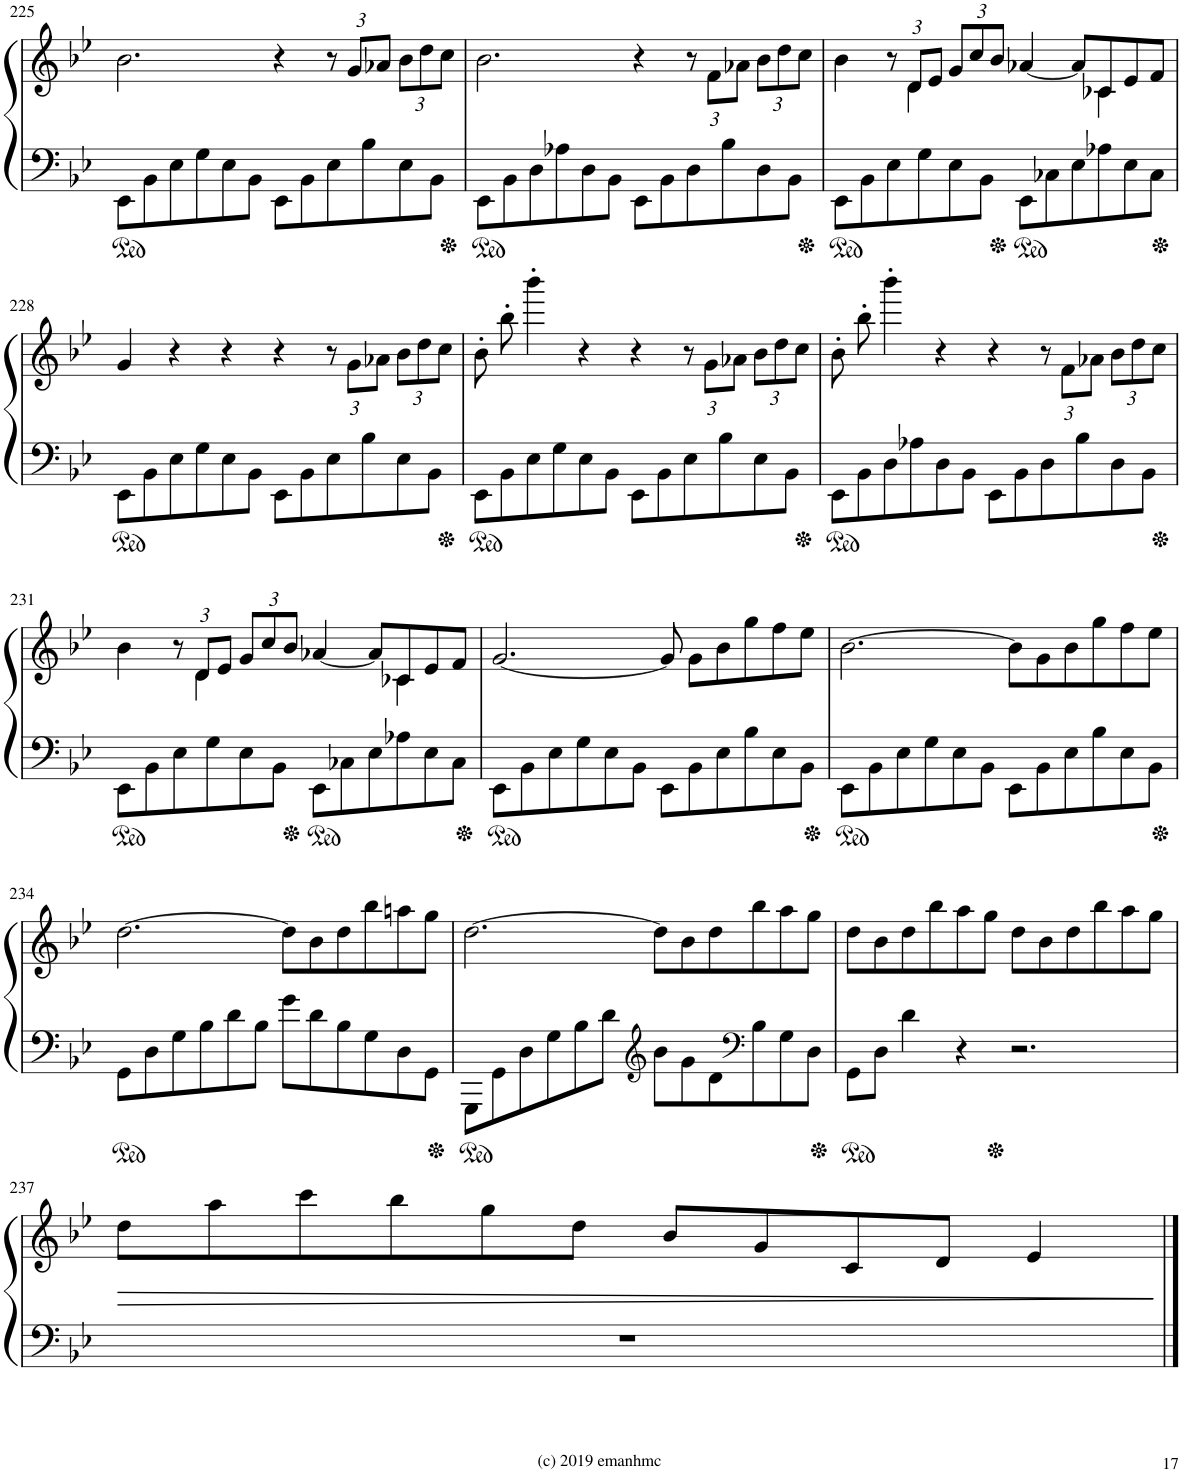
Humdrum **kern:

**kern	**kern	**dynam
*part1	*part1	*part1
*staff2	*staff1	*staff1/2
*I"Piano	*	*
*I'Pno.	*	*
!!LO:PB:g=z
*clefF4	*clefG2	*
*k[b-e-]	*k[b-e-]	*
*M6/4	*M6/4	*
=225	=225	=225
8EE-\L	2.b-\	.
8BB-\	.	.
8E-\	.	.
8G\	.	.
8E-\	.	.
8BB-\J	.	.
8EE-\L	4r	.
8BB-\	.	.
*	*Xbrackettup	*
8E-\	12r	.
.	12g/L	.
8B-\	.	.
.	12a-X/J	.
8E-\	12b-\L	.
.	12dd\	.
8BB-\J	.	.
.	12cc\J	.
=226	=226	=226
8EE-\L	2.b-\	.
8BB-\	.	.
8D\	.	.
8A-X\	.	.
8D\	.	.
8BB-\J	.	.
8EE-\L	4r	.
8BB-\	.	.
8D\	12r	.
.	12f\L	.
8B-\	.	.
.	12a-X\J	.
8D\	12b-\L	.
.	12dd\	.
8BB-\J	.	.
.	12cc\J	.
=227	=227	=227
*	*^	*
8EE-\L	4b-\	4ryy	.
8BB-\	.	.	.
*	*	*brackettup	*
8E-\	12r	12ryy	.
.	12d/L	6d\	.
8G\	.	.	.
.	12e-/J	.	.
*	*Xbrackettup	*	*
8E-\	12g/L	8ryy	.
.	12cc/	.	.
*	*v	*v	*
8BB-\J	.	.
.	12b-/J	.
8EE-\L	[4a-X/	.
8C-X\	.	.
8E-\	8a-/L]	.
*	*^	*
8A-X\	8c-X/	4c-\	.
8E-\	8e-/	.	.
8C-\J	8f/J	8ryy	.
*	*v	*v	*
!!LO:LB:g=z
=228	=228	=228
8EE-\L	4g/	.
8BB-\	.	.
8E-\	4r	.
8G\	.	.
8E-\	4r	.
8BB-\J	.	.
8EE-\L	4r	.
8BB-\	.	.
8E-\	12r	.
.	12g\L	.
8B-\	.	.
.	12a-X\J	.
8E-\	12b-\L	.
.	12dd\	.
8BB-\J	.	.
.	12cc\J	.
=229	=229	=229
8EE-\L	8b-'\	.
8BB-\	8bb-'\	.
8E-\	4bbb-'\	.
8G\	.	.
8E-\	4r	.
8BB-\J	.	.
8EE-\L	4r	.
8BB-\	.	.
8E-\	12r	.
.	12g\L	.
8B-\	.	.
.	12a-X\J	.
8E-\	12b-\L	.
.	12dd\	.
8BB-\J	.	.
.	12cc\J	.
=230	=230	=230
8EE-\L	8b-'\	.
8BB-\	8bb-'\	.
8D\	4bbb-'\	.
8A-X\	.	.
8D\	4r	.
8BB-\J	.	.
8EE-\L	4r	.
8BB-\	.	.
8D\	12r	.
.	12f\L	.
8B-\	.	.
.	12a-X\J	.
8D\	12b-\L	.
.	12dd\	.
8BB-\J	.	.
.	12cc\J	.
!!LO:LB:g=z
=231	=231	=231
*	*^	*
8EE-\L	4b-\	4ryy	.
8BB-\	.	.	.
*	*	*brackettup	*
8E-\	12r	12ryy	.
.	12d/L	6d\	.
8G\	.	.	.
.	12e-/J	.	.
*	*Xbrackettup	*	*
8E-\	12g/L	8ryy	.
.	12cc/	.	.
*	*v	*v	*
8BB-\J	.	.
.	12b-/J	.
8EE-\L	[4a-X/	.
8C-X\	.	.
8E-\	8a-/L]	.
*	*^	*
8A-X\	8c-X/	4c-\	.
8E-\	8e-/	.	.
8C-\J	8f/J	8ryy	.
*	*v	*v	*
=232	=232	=232
8EE-\L	[2.g/	.
8BB-\	.	.
8E-\	.	.
8G\	.	.
8E-\	.	.
8BB-\J	.	.
8EE-\L	8g/]	.
8BB-\	8g\L	.
8E-\	8b-\	.
8B-\	8gg\	.
8E-\	8ff\	.
8BB-\J	8ee-\J	.
=233	=233	=233
8EE-\L	[2.b-\	.
8BB-\	.	.
8E-\	.	.
8G\	.	.
8E-\	.	.
8BB-\J	.	.
8EE-\L	8b-\L]	.
8BB-\	8g\	.
8E-\	8b-\	.
8B-\	8gg\	.
8E-\	8ff\	.
8BB-\J	8ee-\J	.
!!LO:LB:g=z
=234	=234	=234
8GG\L	[2.dd\	.
8D\	.	.
8G\	.	.
8B-\	.	.
8d\	.	.
8B-\J	.	.
8g\L	8dd\L]	.
8d\	8b-\	.
8B-\	8dd\	.
8G\	8bb-\	.
8D\	8aan\	.
8GG\J	8gg\J	.
=235	=235	=235
8GGG\L	[2.dd\	.
8GG\	.	.
8D\	.	.
8G\	.	.
8B-\	.	.
8d\J	.	.
*clefG2	*	*
8b-\L	8dd\L]	.
8g\	8b-\	.
8d\	8dd\	.
*clefF4	*	*
8B-\	8bb-\	.
8G\	8aa\	.
8D\J	8gg\J	.
=236	=236	=236
8GG\L	8dd\L	.
8D\J	8b-\	.
4d\	8dd\	.
.	8bb-\	.
4r	8aa\	.
.	8gg\J	.
2.r	8dd\L	.
.	8b-\	.
.	8dd\	.
.	8bb-\	.
.	8aa\	.
.	8gg\J	.
!!LO:LB:g=z
=237	=237	=237
!	!	!LO:HP:b
1.r	8dd\L	>
.	8aa\	.
.	8ccc\	.
.	8bb-\	.
.	8gg\	.
.	8dd\J	.
.	8b-/L	.
.	8g/	.
.	8c/	.
.	8d/J	.
.	4e-/	.
.	.	]
==	==	==
*-	*-	*-
